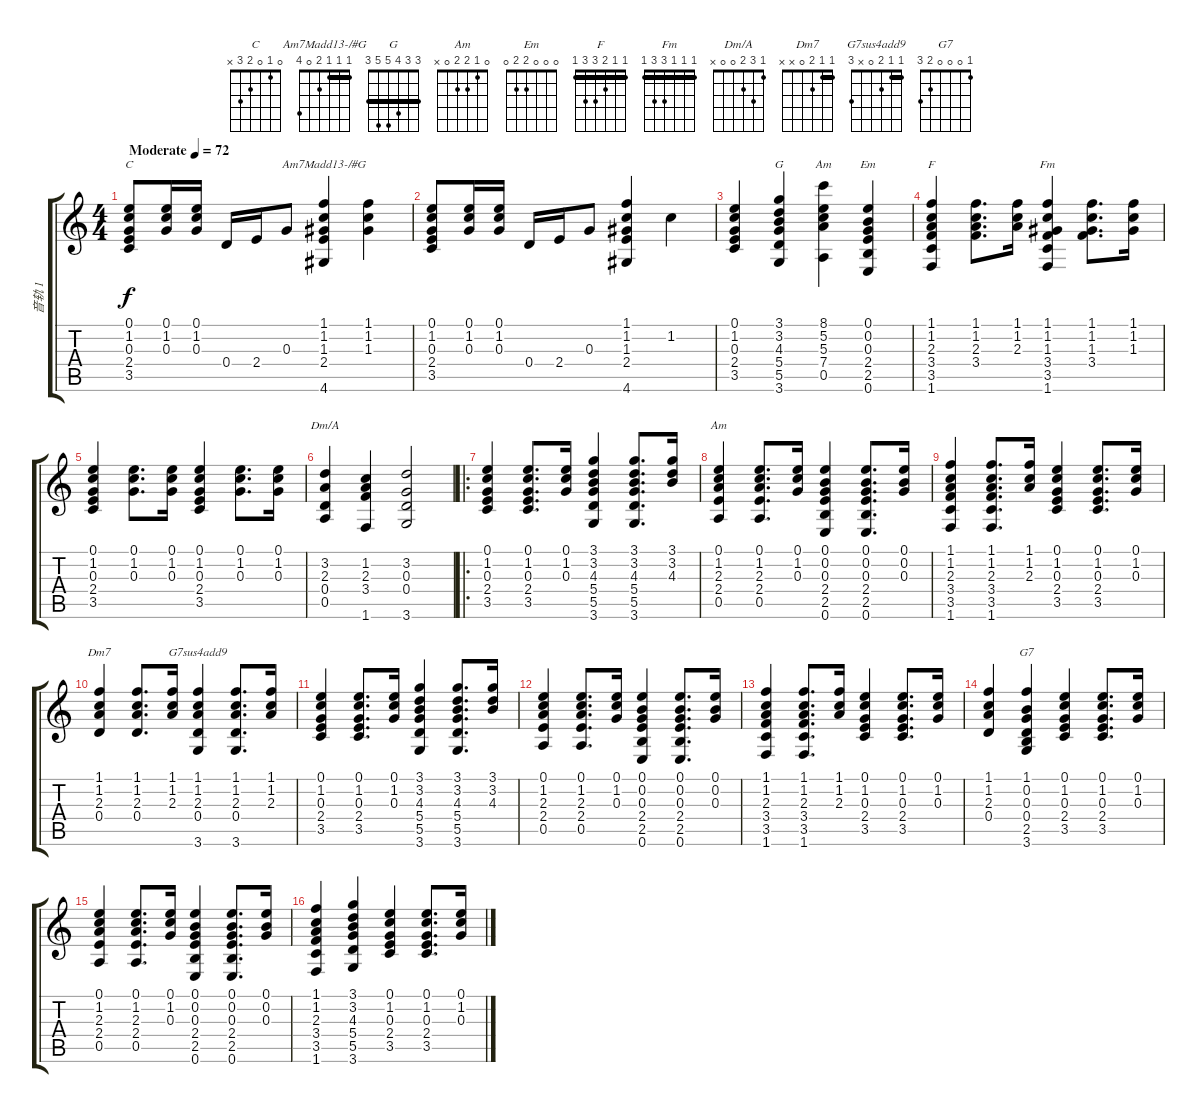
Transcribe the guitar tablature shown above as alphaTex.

\track ("音轨 1" "音轨 1") {instrument acousticguitarsteel}
\staff {score tabs}
\tuning (E4 B3 G3 D3 A2 E2) {hide}
\chord ("C" 0 1 0 2 3 x)
\chord ("Am7Madd13-/#G" 1 1 1 2 0 4) {barre 1}
\chord ("G" 3 3 4 5 5 3) {barre 3}
\chord ("Am" 8 5 5 x 0 x) {firstfret 5 barre 5}
\chord ("Em" 0 0 0 2 2 0)
\chord ("F" 1 1 2 3 3 1) {barre 1}
\chord ("Fm" 1 1 1 3 3 1) {barre 1}
\chord ("Dm/A" 1 3 2 0 0 x)
\chord ("Am" 0 1 2 2 0 x)
\chord ("Dm7" 1 1 2 0 x x) {barre 1}
\chord ("G7sus4add9" 1 1 2 0 x 3) {barre 1}
\chord ("G7" 1 0 0 0 2 3)
\ts (4 4)
\tempo (72 "Moderate")
\clef g2
\ks c
(0.1 1.2 0.3 2.4 3.5).8{ch "C" txt "" dy f instrument acousticguitarsteel} (0.1 1.2 0.3).16 (0.1 1.2 0.3).16 0.4.16 2.4.16 0.3.8 (1.1 1.2 1.3 2.4 4.6).4{ch "Am7Madd13-/#G"} (1.1 1.2 1.3).4 |
(0.1 1.2 0.3 2.4 3.5).8 (0.1 1.2 0.3).16 (0.1 1.2 0.3).16 0.4.16 2.4.16 0.3.8 (1.1 1.2 1.3 2.4 4.6).4 1.2.4 |
(0.1 1.2 0.3 2.4 3.5).4 (3.1 3.2 4.3 5.4 5.5 3.6).4{ch "G"} (8.1 5.2 5.3 7.4 0.5).4{ch "Am"} (0.1 0.2 0.3 2.4 2.5 0.6).4{ch "Em"} |
(1.1 1.2 2.3 3.4 3.5 1.6).4{ch "F"} (1.1 1.2 2.3 3.4).8{d} (1.1 1.2 2.3).16 (1.1 1.2 1.3 3.4 3.5 1.6).4{ch "Fm"} (1.1 1.2 1.3 3.4).8{d} (1.1 1.2 1.3).16 |
(0.1 1.2 0.3 2.4 3.5).4 (0.1 1.2 0.3).8{d} (0.1 1.2 0.3).16 (0.1 1.2 0.3 2.4 3.5).4 (0.1 1.2 0.3).8{d} (0.1 1.2 0.3).16 |
(3.2 2.3 0.4 0.5).4{ch "Dm/A"} (1.2 2.3 3.4 1.6).4 (3.2 0.3 0.4 3.6).2 |
\ro
(0.1 1.2 0.3 2.4 3.5).4 (0.1 1.2 0.3 2.4 3.5).8{d} (0.1 1.2 0.3).16 (3.1 3.2 4.3 5.4 5.5 3.6).4 (3.1 3.2 4.3 5.4 5.5 3.6).8{d} (3.1 3.2 4.3).16 |
(0.1 1.2 2.3 2.4 0.5).4{ch "Am"} (0.1 1.2 2.3 2.4 0.5).8{d} (0.1 1.2 0.3).16 (0.1 0.2 0.3 2.4 2.5 0.6).4 (0.1 0.2 0.3 2.4 2.5 0.6).8{d} (0.1 0.2 0.3).16 |
(1.1 1.2 2.3 3.4 3.5 1.6).4 (1.1 1.2 2.3 3.4 3.5 1.6).8{d} (1.1 1.2 2.3).16 (0.1 1.2 0.3 2.4 3.5).4 (0.1 1.2 0.3 2.4 3.5).8{d} (0.1 1.2 0.3).16 |
(1.1 1.2 2.3 0.4).4{ch "Dm7"} (1.1 1.2 2.3 0.4).8{d} (1.1 1.2 2.3).16 (1.1 1.2 2.3 0.4 3.6).4{ch "G7sus4add9"} (1.1 1.2 2.3 0.4 3.6).8{d} (1.1 1.2 2.3).16 |
(0.1 1.2 0.3 2.4 3.5).4 (0.1 1.2 0.3 2.4 3.5).8{d} (0.1 1.2 0.3).16 (3.1 3.2 4.3 5.4 5.5 3.6).4 (3.1 3.2 4.3 5.4 5.5 3.6).8{d} (3.1 3.2 4.3).16 |
(0.1 1.2 2.3 2.4 0.5).4 (0.1 1.2 2.3 2.4 0.5).8{d} (0.1 1.2 0.3).16 (0.1 0.2 0.3 2.4 2.5 0.6).4 (0.1 0.2 0.3 2.4 2.5 0.6).8{d} (0.1 0.2 0.3).16 |
(1.1 1.2 2.3 3.4 3.5 1.6).4 (1.1 1.2 2.3 3.4 3.5 1.6).8{d} (1.1 1.2 2.3).16 (0.1 1.2 0.3 2.4 3.5).4 (0.1 1.2 0.3 2.4 3.5).8{d} (0.1 1.2 0.3).16 |
(1.1 1.2 2.3 0.4).4 (1.1 0.2 0.3 0.4 2.5 3.6).4{ch "G7"} (0.1 1.2 0.3 2.4 3.5).4 (0.1 1.2 0.3 2.4 3.5).8{d} (0.1 1.2 0.3).16 |
(0.1 1.2 2.3 2.4 0.5).4 (0.1 1.2 2.3 2.4 0.5).8{d} (0.1 1.2 0.3).16 (0.1 0.2 0.3 2.4 2.5 0.6).4 (0.1 0.2 0.3 2.4 2.5 0.6).8{d} (0.1 0.2 0.3).16 |
(1.1 1.2 2.3 3.4 3.5 1.6).4 (3.1 3.2 4.3 5.4 5.5 3.6).4 (0.1 1.2 0.3 2.4 3.5).4 (0.1 1.2 0.3 2.4 3.5).8{d} (0.1 1.2 0.3).16
